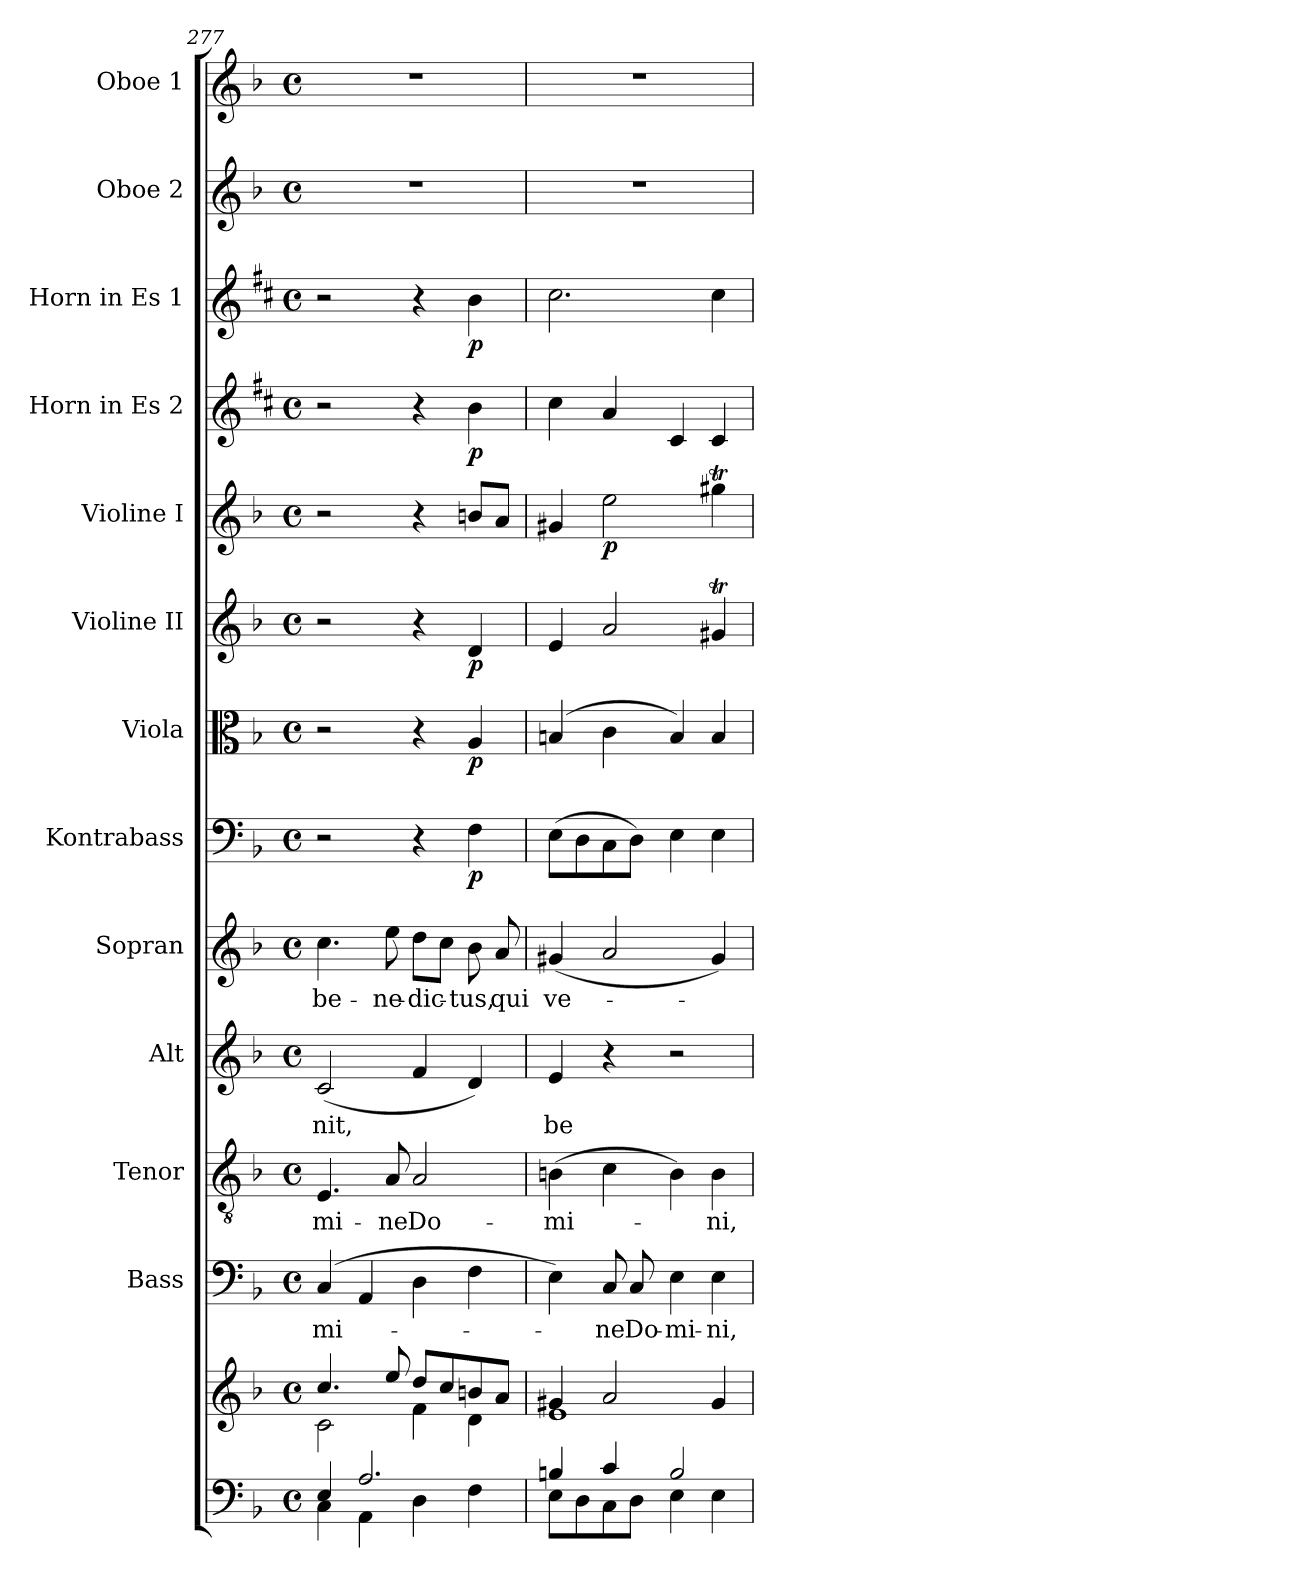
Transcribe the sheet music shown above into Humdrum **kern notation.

**kern	**kern	**kern	**text	**kern	**text	**kern	**text	**kern	**text	**kern	**dynam	**kern	**dynam	**kern	**dynam	**kern	**dynam	**kern	**dynam	**kern	**dynam	**kern	**kern
*part13	*part13	*part12	*part12	*part11	*part11	*part10	*part10	*part9	*part9	*part8	*part8	*part7	*part7	*part6	*part6	*part5	*part5	*part4	*part4	*part3	*part3	*part2	*part1
*staff14	*staff13	*staff12	*staff12	*staff11	*staff11	*staff10	*staff10	*staff9	*staff9	*staff8	*staff8	*staff7	*staff7	*staff6	*staff6	*staff5	*staff5	*staff4	*staff4	*staff3	*staff3	*staff2	*staff1
*	*	*I"Bass	*	*I"Tenor	*	*I"Alt	*	*I"Sopran	*	*I"Kontrabass	*	*I"Viola	*	*I"Violine II	*	*I"Violine I	*	*I"Horn in Es 2	*	*I"Horn in Es 1	*	*I"Oboe 2	*I"Oboe 1
*	*	*I'B.	*	*I'T.	*	*I'A.	*	*I'S.	*	*I'Kb.	*	*I'Vla.	*	*I'Vl. II	*	*I'Vl. I	*	*I'Hr. 2	*	*I'Hr. 1	*	*I'Ob. 2	*I'Ob. 1
*clefF4	*clefG2	*clefF4	*	*clefGv2	*	*clefG2	*	*clefG2	*	*clefF4	*	*clefC3	*	*clefG2	*	*clefG2	*	*clefG2	*	*clefG2	*	*clefG2	*clefG2
*	*	*	*	*	*	*	*	*	*	*ITrd7c12	*	*	*	*	*	*	*	*ITrd5c9	*	*ITrd5c9	*	*	*
*k[b-]	*k[b-]	*k[b-]	*	*k[b-]	*	*k[b-]	*	*k[b-]	*	*k[b-]	*	*k[b-]	*	*k[b-]	*	*k[b-]	*	*k[b-]	*	*k[b-]	*	*k[b-]	*k[b-]
*F:	*F:	*F:	*	*F:	*	*F:	*	*F:	*	*F:	*	*F:	*	*F:	*	*F:	*	*F:	*	*F:	*	*F:	*F:
*M4/4	*M4/4	*M4/4	*	*M4/4	*	*M4/4	*	*M4/4	*	*M4/4	*	*M4/4	*	*M4/4	*	*M4/4	*	*M4/4	*	*M4/4	*	*M4/4	*M4/4
*met(c)	*met(c)	*met(c)	*	*met(c)	*	*met(c)	*	*met(c)	*	*met(c)	*	*met(c)	*	*met(c)	*	*met(c)	*	*met(c)	*	*met(c)	*	*met(c)	*met(c)
=277	=277	=277	=277	=277	=277	=277	=277	=277	=277	=277	=277	=277	=277	=277	=277	=277	=277	=277	=277	=277	=277	=277	=277
*^	*^	*	*	*	*	*	*	*	*	*	*	*	*	*	*	*	*	*	*	*	*	*	*
!	!	!	!	!	!LO:LY:b	!	!LO:LY:b	!	!LO:LY:b	!	!LO:LY:b	!	!	!	!	!	!	!	!	!	!	!	!	!	!
4E/	4C\	4.cc/	2c\	(4C/	-mi-	4.E/	-mi-	(<2c/	-nit,	4.cc\	be-	2r	.	2r	.	2r	.	2r	.	2r	.	2r	.	1r	1r
2.A/	4AA\	.	.	4AA/	.	.	.	.	.	.	.	.	.	.	.	.	.	.	.	.	.	.	.	.	.
!	!	!	!	!	!	!	!LO:LY:b	!	!	!	!LO:LY:b	!	!	!	!	!	!	!	!	!	!	!	!	!	!
.	.	8ee/	.	.	.	8A/	-ne	.	.	8ee\	-ne-	.	.	.	.	.	.	.	.	.	.	.	.	.	.
!	!	!	!	!	!	!	!LO:LY:b	!	!	!	!LO:LY:b	!	!	!	!	!	!	!	!	!	!	!	!	!	!
.	4D\	8dd/L	4f\	4D\	.	2A/	Do-	4f/	.	8dd\L	-dic-	4r	.	4r	.	4r	.	4r	.	4r	.	4r	.	.	.
.	.	8cc/	.	.	.	.	.	.	.	8cc\J	.	.	.	.	.	.	.	.	.	.	.	.	.	.	.
!	!	!	!	!	!	!	!	!	!	!	!LO:LY:b	!	!LO:DY:b	!	!LO:DY:b	!	!LO:DY:b	!	!	!	!LO:DY:b	!	!LO:DY:b	!	!
.	4F\	8bn/	4d\	4F\	.	.	.	4d/)	.	8b-\	-tus,	4FF\	p	4A/	p	4d/	p	8bn/L	.	4d\	p	4d\	p	.	.
!	!	!	!	!	!	!	!	!	!	!	!LO:LY:b	!	!	!	!	!	!	!	!	!	!	!	!	!	!
.	.	8a/J	.	.	.	.	.	.	.	8a/	qui	.	.	.	.	.	.	8a/J	.	.	.	.	.	.	.
=278	=278	=278	=278	=278	=278	=278	=278	=278	=278	=278	=278	=278	=278	=278	=278	=278	=278	=278	=278	=278	=278	=278	=278	=278	=278
!	!	!	!	!	!	!	!LO:LY:b	!	!LO:LY:b	!	!LO:LY:b	!	!	!	!	!	!	!	!	!	!	!	!	!	!
4Bn/	8E\L	4g#X/	1e	4E\)	.	(>4Bn\	-mi-	4e/	be-	(<4g#X/	ve-	(>8EE\L	.	(4Bn/	.	4e/	.	4g#X/	.	4e\	.	2.e\	.	1r	1r
.	8D\	.	.	.	.	.	.	.	.	.	.	8DD\	.	.	.	.	.	.	.	.	.	.	.	.	.
!	!	!	!	!	!LO:LY:b	!	!	!	!	!	!	!	!	!	!	!	!	!	!LO:DY:b	!	!	!	!	!	!
4c/	8C\	2a/	.	8C/	-ne	4c\	.	4r	.	2a/	.	8CC\	.	4c\	.	2a/	.	2ee\	p	4c/	.	.	.	.	.
!	!	!	!	!	!LO:LY:b	!	!	!	!	!	!	!	!	!	!	!	!	!	!	!	!	!	!	!	!
.	8D\J	.	.	8C/	Do-	.	.	.	.	.	.	8DD\J)	.	.	.	.	.	.	.	.	.	.	.	.	.
!	!	!	!	!	!LO:LY:b	!	!	!	!	!	!	!	!	!	!	!	!	!	!	!	!	!	!	!	!
2B/	4E\	.	.	4E\	-mi-	4B\)	.	2r	.	.	.	4EE\	.	4B/)	.	.	.	.	.	4E/	.	.	.	.	.
!	!	!	!	!	!LO:LY:b	!	!LO:LY:b	!	!	!	!	!	!	!	!	!	!	!	!	!	!	!	!	!	!
.	4E\	4g#/	.	4E\	-ni,	4B\	-ni,	.	.	4g#/)	.	4EE\	.	4B/	.	4g#Xt/	.	4gg#Xt\	.	4E/	.	4e\	.	.	.
*v	*v	*	*	*	*	*	*	*	*	*	*	*	*	*	*	*	*	*	*	*	*	*	*	*	*
*	*v	*v	*	*	*	*	*	*	*	*	*	*	*	*	*	*	*	*	*	*	*	*	*	*
=	=	=	=	=	=	=	=	=	=	=	=	=	=	=	=	=	=	=	=	=	=	=	=
*-	*-	*-	*-	*-	*-	*-	*-	*-	*-	*-	*-	*-	*-	*-	*-	*-	*-	*-	*-	*-	*-	*-	*-
